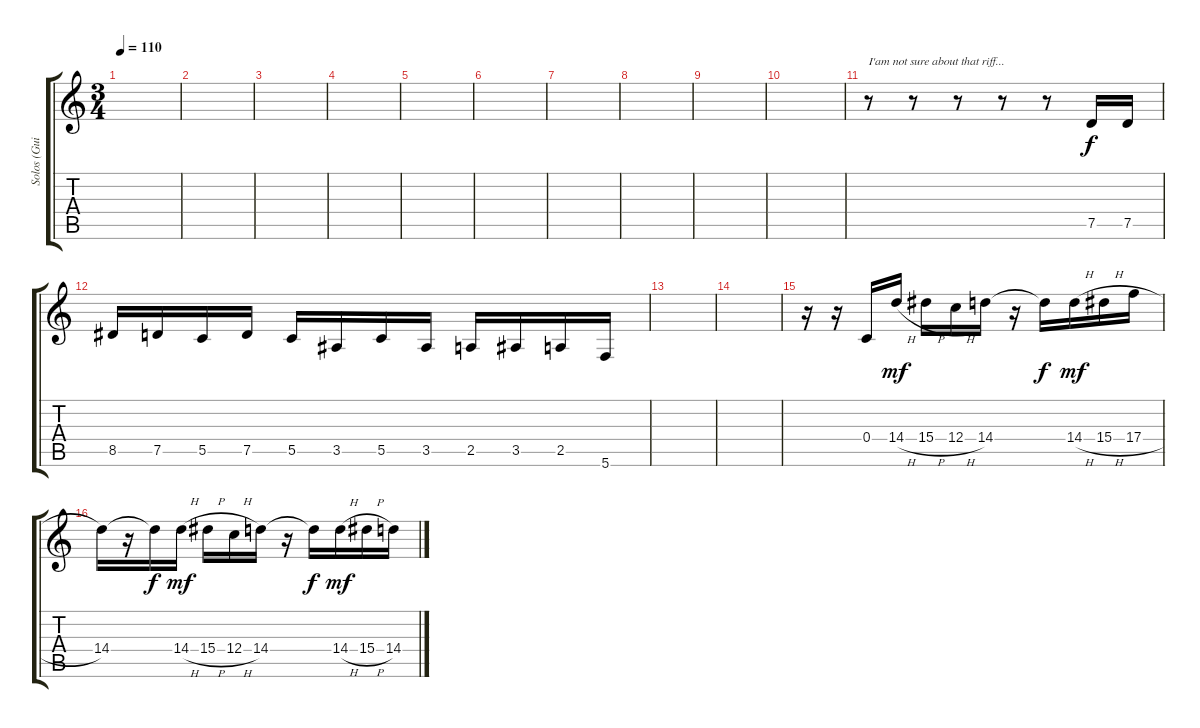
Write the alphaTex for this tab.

\track ("Solos (Guitar 2)" "Solos (Gui") {instrument distortionguitar}
\staff {score tabs}
\tuning (D4 A3 F3 C3 G2 C2) {hide}
\ts (3 4)
\tempo 110
\clef g2
\ks c
|
|
|
|
|
|
|
|
|
|
r.8{txt "I'am not sure about that riff..."} r.8 r.8 r.8 r.8 7.5.16 7.5.16 |
8.5.16 7.5.16 5.5.16 7.5.16 5.5.16 3.5.16 5.5.16 3.5.16 2.5.16 3.5.16 2.5.16 5.6.16 |
|
|
r.16 r.16 0.4.16{dy f} 14.4{h}.16{dy mf} 15.4{h}.16 12.4{h}.16 14.4.16 r.16 14.4{t}.16{dy f} 14.4{h}.16{dy mf} 15.4{h}.16 17.4{h}.16 |
14.4.16 r.16 14.4{t}.16{dy f} 14.4{h}.16{dy mf} 15.4{h}.16 12.4{h}.16 14.4.16 r.16 14.4{t}.16{dy f} 14.4{h}.16{dy mf} 15.4{h}.16 14.4{h}.16
